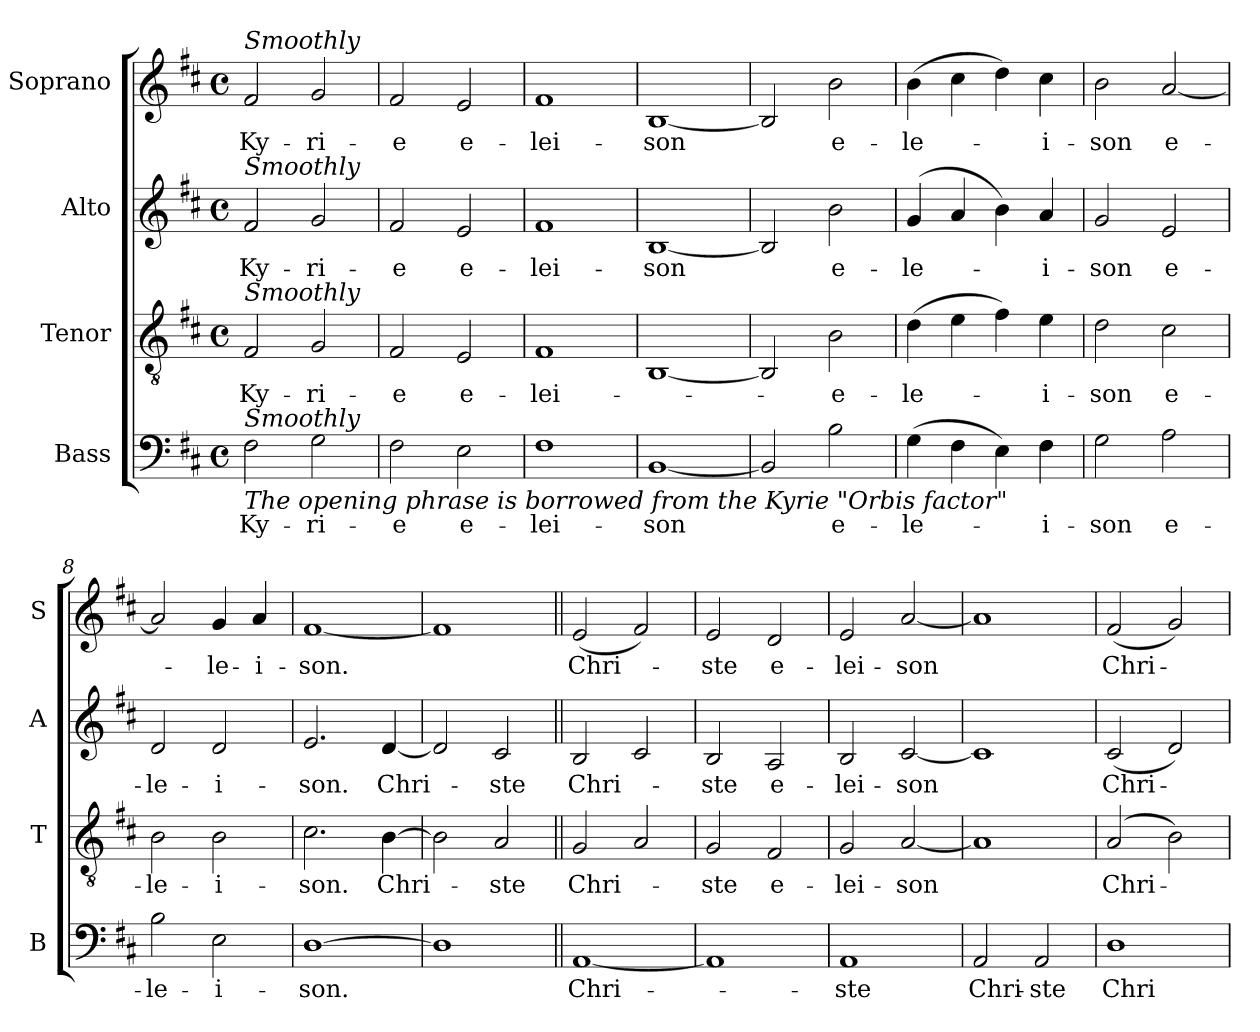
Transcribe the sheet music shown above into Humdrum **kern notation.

**kern	**text	**kern	**text	**kern	**text	**kern	**text
*part4	*part4	*part3	*part3	*part2	*part2	*part1	*part1
*staff4	*staff4	*staff3	*staff3	*staff2	*staff2	*staff1	*staff1
*I"Bass	*	*I"Tenor	*	*I"Alto	*	*I"Soprano	*
*I'B	*	*I'T	*	*I'A	*	*I'S	*
*clefF4	*	*clefGv2	*	*clefG2	*	*clefG2	*
*k[f#c#]	*	*k[f#c#]	*	*k[f#c#]	*	*k[f#c#]	*
*b:	*	*b:	*	*b:	*	*b:	*
*M4/4	*	*M4/4	*	*M4/4	*	*M4/4	*
*met(c)	*	*met(c)	*	*met(c)	*	*met(c)	*
*MM240	*	*MM240	*	*MM240	*	*MM240	*
=1	=1	=1	=1	=1	=1	=1	=1
!	!	!	!	!	!	!LO:TX:a:i:t=Smoothly	!
!	!	!	!	!LO:TX:a:i:t=Smoothly	!	!	!
!	!	!LO:TX:a:i:t=Smoothly	!	!	!	!	!
!LO:TX:a:i:t=Smoothly	!	!	!	!	!	!	!
!LO:TX:b:i:t=The opening phrase is borrowed from the Kyrie "Orbis factor"	!	!	!	!	!	!	!
2F#\	Ky-	2F#/	Ky-	2f#/	Ky-	2f#/	Ky-
2G\	-ri-	2G/	-ri-	2g/	-ri-	2g/	-ri-
=2	=2	=2	=2	=2	=2	=2	=2
2F#\	-e	2F#/	-e	2f#/	-e	2f#/	-e
2E\	e-	2E/	e-	2e/	e-	2e/	e-
=3	=3	=3	=3	=3	=3	=3	=3
1F#	-lei-	1F#	-lei-	1f#	-lei-	1f#	-lei-
=4	=4	=4	=4	=4	=4	=4	=4
[1BB	-son	[1BB	.	[1B	-son	[1B	-son
=5	=5	=5	=5	=5	=5	=5	=5
2BB/]	.	2BB/]	.	2B/]	.	2B/]	.
2B\	e-	2B\	-e-	2b\	e-	2b\	e-
!!LO:LB:g=z
=6	=6	=6	=6	=6	=6	=6	=6
(4G\	-le-	(4d\	-le-	(4g/	-le-	(4b\	-le-
4F#\	.	4e\	.	4a/	.	4cc#\	.
4E\)	.	4f#\)	.	4b\)	.	4dd\)	.
4F#\	-i-	4e\	-i-	4a/	-i-	4cc#\	-i-
=7	=7	=7	=7	=7	=7	=7	=7
2G\	-son	2d\	-son	2g/	-son	2b\	-son
2A\	e-	2c#\	e-	2e/	e-	[2a/	e-
=8	=8	=8	=8	=8	=8	=8	=8
2B\	-le-	2B\	-le-	2d/	-le-	2a/]	.
2E\	-i-	2B\	-i-	2d/	-i-	4g/	-le-
.	.	.	.	.	.	4a/	-i-
=9	=9	=9	=9	=9	=9	=9	=9
[1D	-son.	2.c#\	-son.	2.e/	-son.	[1f#	-son.
.	.	[4B\	Chri-	[4d/	Chri-	.	.
=10	=10	=10	=10	=10	=10	=10	=10
1D]	.	2B\]	.	2d/]	.	1f#]	.
.	.	2A/	-ste	2c#/	-ste	.	.
!!LO:PB:g=z
=11||	=11||	=11||	=11||	=11||	=11||	=11||	=11||
[1AA	Chri-	2G/	Chri-	2B/	Chri-	(2e/	Chri-
.	.	2A/	.	2c#/	.	2f#/)	.
=12	=12	=12	=12	=12	=12	=12	=12
1AA]	.	2G/	-ste	2B/	-ste	2e/	-ste
.	.	2F#/	e-	2A/	e-	2d/	e-
=13	=13	=13	=13	=13	=13	=13	=13
1AA	-ste	2G/	-lei-	2B/	-lei-	2e/	-lei-
.	.	[2A/	-son	[2c#/	-son	[2a/	-son
=14	=14	=14	=14	=14	=14	=14	=14
2AA/	Chri-	1A]	.	1c#]	.	1a]	.
2AA/	-ste	.	.	.	.	.	.
=15	=15	=15	=15	=15	=15	=15	=15
1D	Chri-	(2A/	Chri-	(2c#/	Chri-	(2f#/	Chri-
.	.	2B\)	.	2d/)	.	2g/)	.
=	=	=	=	=	=	=	=
*-	*-	*-	*-	*-	*-	*-	*-
